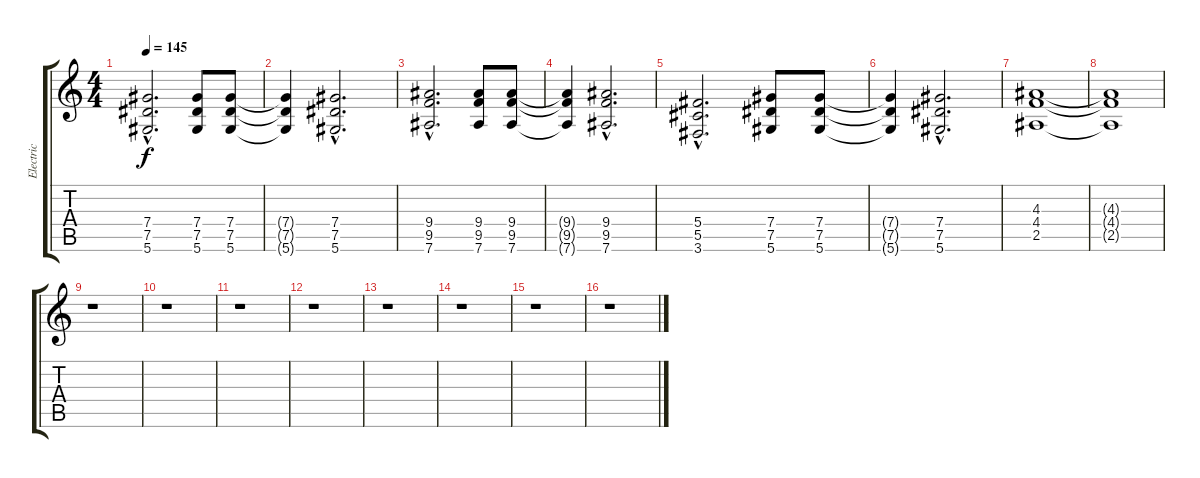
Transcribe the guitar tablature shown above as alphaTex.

\track ("Electric" "Electric") {instrument overdrivenguitar}
\staff {score tabs}
\tuning (Eb4 Bb3 Gb3 Db3 Ab2 Eb2) {hide}
\ts (4 4)
\tempo 145
\clef g2
\ks c
(7.4{hac} 7.5{hac} 5.6{hac}).2{d dy f} (7.4 7.5 5.6).8 (7.4 7.5 5.6).8 |
(7.4{t} 7.5{t} 5.6{t}).4 (7.4{hac} 7.5{hac} 5.6{hac}).2{d} |
(9.4{hac} 9.5{hac} 7.6{hac}).2{d} (9.4 9.5 7.6).8 (9.4 9.5 7.6).8 |
(9.4{t} 9.5{t} 7.6{t}).4 (9.4{hac} 9.5{hac} 7.6{hac}).2{d} |
(5.4{hac} 5.5{hac} 3.6{hac}).2{d volume 12} (7.4 7.5 5.6).8 (7.4 7.5 5.6).8 |
(7.4{t} 7.5{t} 5.6{t}).4 (7.4{hac} 7.5{hac} 5.6{hac}).2{d} |
(4.3 4.4 2.5).1 |
(4.3{t} 4.4{t} 2.5{t}).1 |
r.1 |
r.1 |
r.1 |
r.1 |
r.1 |
r.1 |
r.1 |
r.1
